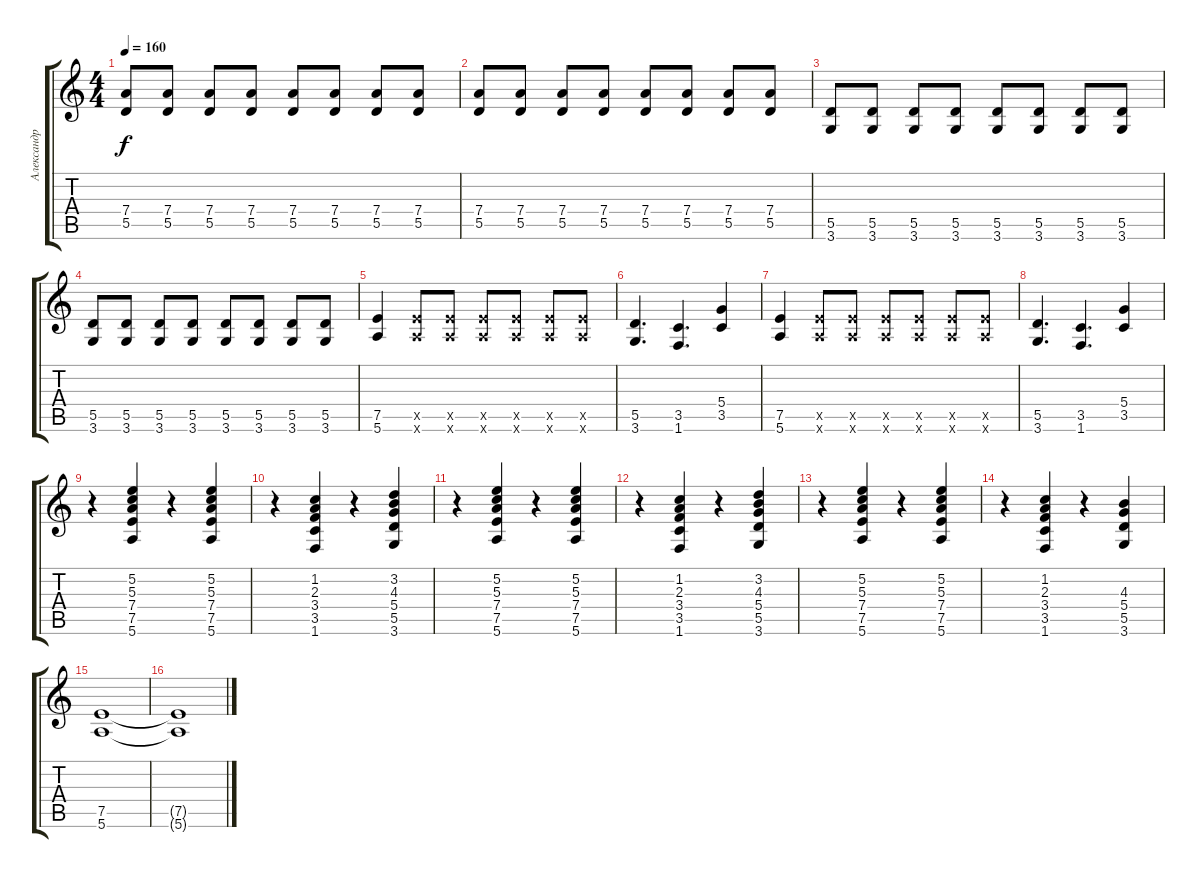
\track ("Александр \"Ренегат\" Леонтьев" "Александр ") {instrument electricguitarclean}
\staff {score tabs}
\tuning (E4 B3 G3 D3 A2 E2) {hide}
\ts (4 4)
\tempo 160
\clef g2
\ks c
(7.4 5.5).8{dy f} (7.4 5.5).8 (7.4 5.5).8 (7.4 5.5).8 (7.4 5.5).8 (7.4 5.5).8 (7.4 5.5).8 (7.4 5.5).8 |
(7.4 5.5).8 (7.4 5.5).8 (7.4 5.5).8 (7.4 5.5).8 (7.4 5.5).8 (7.4 5.5).8 (7.4 5.5).8 (7.4 5.5).8 |
(5.5 3.6).8 (5.5 3.6).8 (5.5 3.6).8 (5.5 3.6).8 (5.5 3.6).8 (5.5 3.6).8 (5.5 3.6).8 (5.5 3.6).8 |
(5.5 3.6).8 (5.5 3.6).8 (5.5 3.6).8 (5.5 3.6).8 (5.5 3.6).8 (5.5 3.6).8 (5.5 3.6).8 (5.5 3.6).8 |
(7.5 5.6).4 (7.5{x} 5.6{x}).8 (7.5{x} 5.6{x}).8 (7.5{x} 5.6{x}).8 (7.5{x} 5.6{x}).8 (7.5{x} 5.6{x}).8 (7.5{x} 5.6{x}).8 |
(5.5 3.6).4{d} (3.5 1.6).4{d} (5.4 3.5).4 |
(7.5 5.6).4 (7.5{x} 5.6{x}).8 (7.5{x} 5.6{x}).8 (7.5{x} 5.6{x}).8 (7.5{x} 5.6{x}).8 (7.5{x} 5.6{x}).8 (7.5{x} 5.6{x}).8 |
(5.5 3.6).4{d} (3.5 1.6).4{d} (5.4 3.5).4 |
r.4{instrument electricguitarclean} (5.2 5.3 7.4 7.5 5.6).4 r.4 (5.2 5.3 7.4 7.5 5.6).4 |
r.4 (1.2 2.3 3.4 3.5 1.6).4 r.4 (3.2 4.3 5.4 5.5 3.6).4 |
r.4{instrument electricguitarclean} (5.2 5.3 7.4 7.5 5.6).4 r.4 (5.2 5.3 7.4 7.5 5.6).4 |
r.4 (1.2 2.3 3.4 3.5 1.6).4 r.4 (3.2 4.3 5.4 5.5 3.6).4 |
r.4 (5.2 5.3 7.4 7.5 5.6).4 r.4 (5.2 5.3 7.4 7.5 5.6).4 |
r.4 (1.2 2.3 3.4 3.5 1.6).4 r.4 (4.3 5.4 5.5 3.6).4 |
(7.5 5.6).1{instrument distortionguitar} |
(7.5{t} 5.6{t}).1
